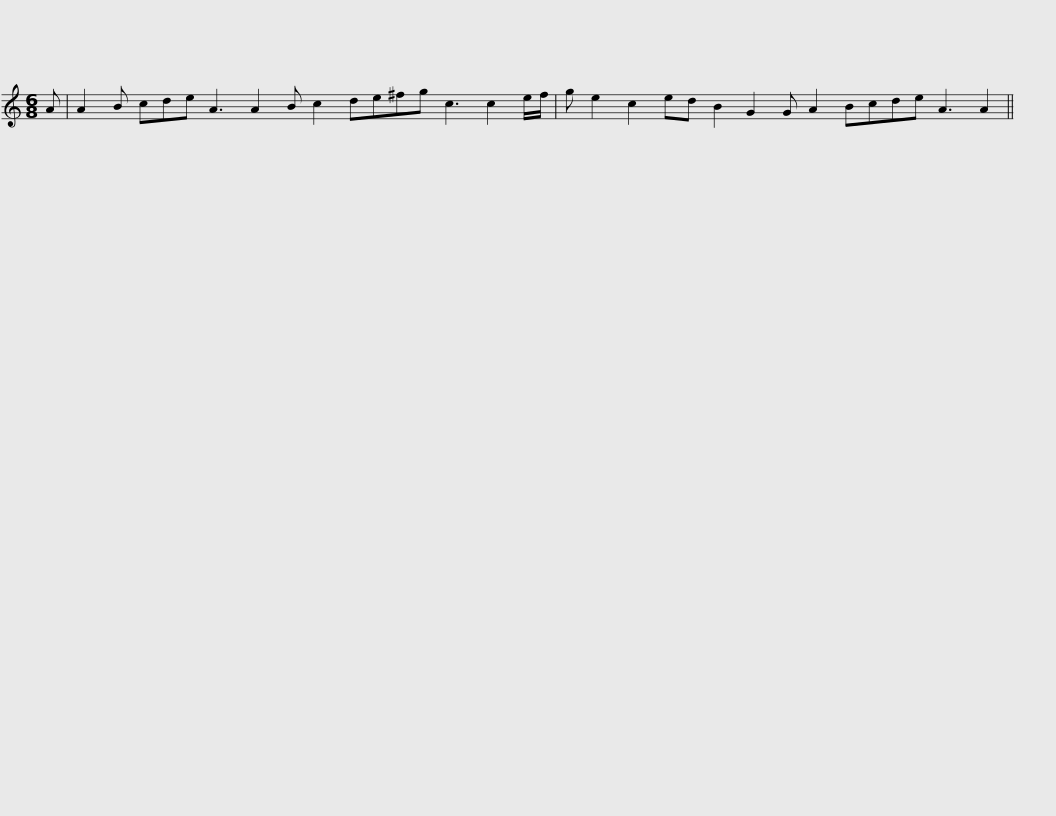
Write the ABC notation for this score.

X:1
L:1/8
M:6/8
I:linebreak $
K:C
V:1 treble
V:1
 A | A2 B cde A3 A2 B c2 de^fg c3 c2 e/f/ | g e2 c2 ed B2 G2 G A2 Bcde A3 A2 || %3
